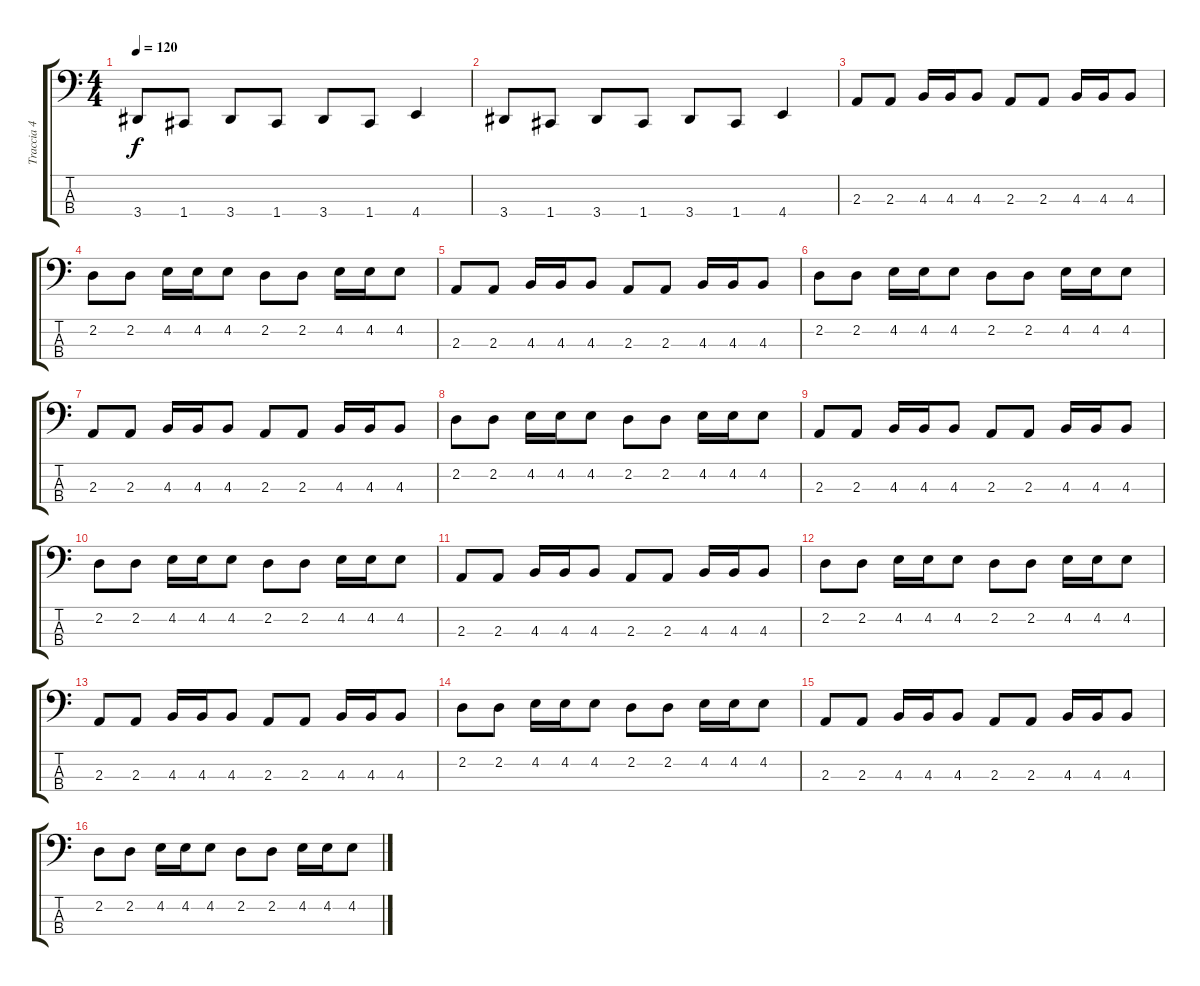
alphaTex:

\track ("Traccia 4" "Traccia 4") {instrument electricbassfinger}
\staff {score tabs}
\tuning (F2 C2 G1 C1) {hide}
\ts (4 4)
\tempo 120
\clef f4
\ks c
3.4.8{dy f} 1.4.8 3.4.8 1.4.8 3.4.8 1.4.8 4.4.4 |
3.4.8 1.4.8 3.4.8 1.4.8 3.4.8 1.4.8 4.4.4 |
2.3.8 2.3.8 4.3.16 4.3.16 4.3.8 2.3.8 2.3.8 4.3.16 4.3.16 4.3.8 |
2.2.8 2.2.8 4.2.16 4.2.16 4.2.8 2.2.8 2.2.8 4.2.16 4.2.16 4.2.8 |
2.3.8 2.3.8 4.3.16 4.3.16 4.3.8 2.3.8 2.3.8 4.3.16 4.3.16 4.3.8 |
2.2.8 2.2.8 4.2.16 4.2.16 4.2.8 2.2.8 2.2.8 4.2.16 4.2.16 4.2.8 |
2.3.8 2.3.8 4.3.16 4.3.16 4.3.8 2.3.8 2.3.8 4.3.16 4.3.16 4.3.8 |
2.2.8 2.2.8 4.2.16 4.2.16 4.2.8 2.2.8 2.2.8 4.2.16 4.2.16 4.2.8 |
2.3.8 2.3.8 4.3.16 4.3.16 4.3.8 2.3.8 2.3.8 4.3.16 4.3.16 4.3.8 |
2.2.8 2.2.8 4.2.16 4.2.16 4.2.8 2.2.8 2.2.8 4.2.16 4.2.16 4.2.8 |
2.3.8 2.3.8 4.3.16 4.3.16 4.3.8 2.3.8 2.3.8 4.3.16 4.3.16 4.3.8 |
2.2.8 2.2.8 4.2.16 4.2.16 4.2.8 2.2.8 2.2.8 4.2.16 4.2.16 4.2.8 |
2.3.8 2.3.8 4.3.16 4.3.16 4.3.8 2.3.8 2.3.8 4.3.16 4.3.16 4.3.8 |
2.2.8 2.2.8 4.2.16 4.2.16 4.2.8 2.2.8 2.2.8 4.2.16 4.2.16 4.2.8 |
2.3.8 2.3.8 4.3.16 4.3.16 4.3.8 2.3.8 2.3.8 4.3.16 4.3.16 4.3.8 |
2.2.8 2.2.8 4.2.16 4.2.16 4.2.8 2.2.8 2.2.8 4.2.16 4.2.16 4.2.8
